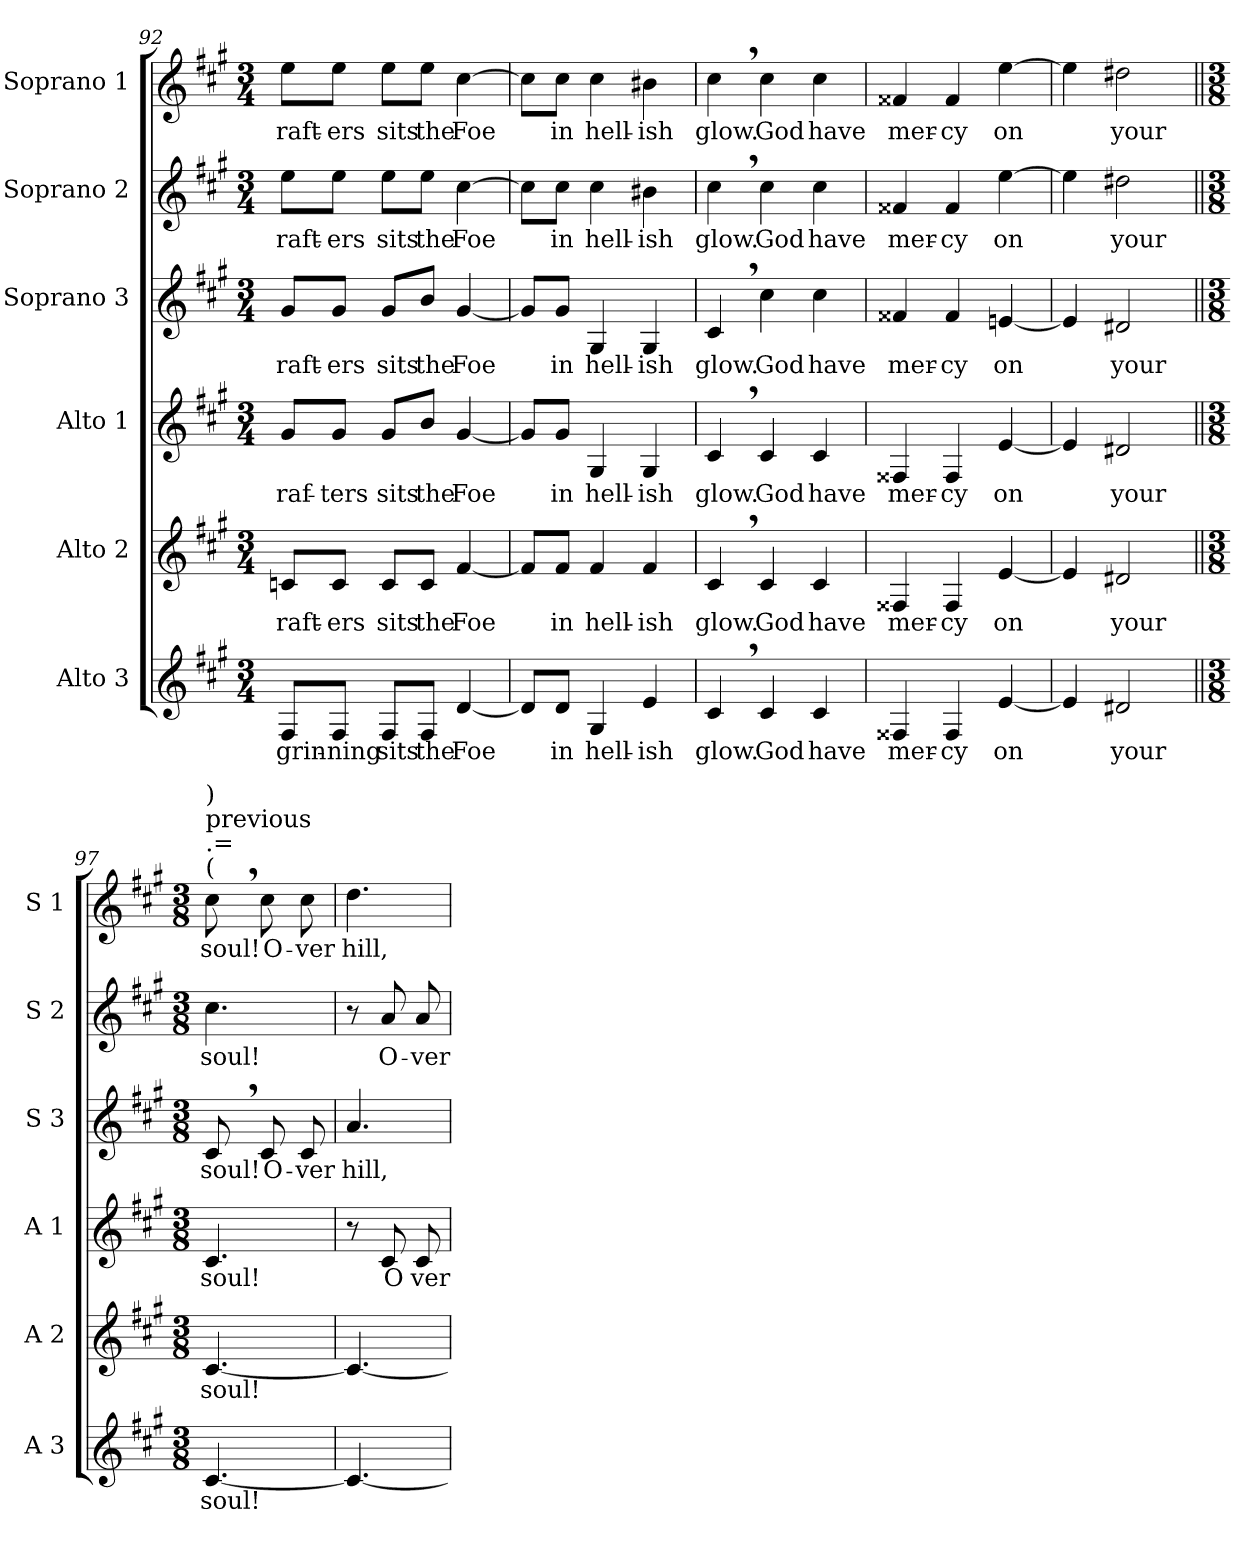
**kern	**text	**kern	**text	**kern	**text	**kern	**text	**kern	**text	**kern	**text
*part6	*part6	*part5	*part5	*part4	*part4	*part3	*part3	*part2	*part2	*part1	*part1
*staff6	*staff6	*staff5	*staff5	*staff4	*staff4	*staff3	*staff3	*staff2	*staff2	*staff1	*staff1
*I"Alto 3	*	*I"Alto 2	*	*I"Alto 1	*	*I"Soprano 3	*	*I"Soprano 2	*	*I"Soprano 1	*
*I'A 3	*	*I'A 2	*	*I'A 1	*	*I'S 3	*	*I'S 2	*	*I'S 1	*
*clefG2	*	*clefG2	*	*clefG2	*	*clefG2	*	*clefG2	*	*clefG2	*
*k[f#c#g#]	*	*k[f#c#g#]	*	*k[f#c#g#]	*	*k[f#c#g#]	*	*k[f#c#g#]	*	*k[f#c#g#]	*
*f#:	*	*f#:	*	*f#:	*	*f#:	*	*f#:	*	*f#:	*
*M3/4	*	*M3/4	*	*M3/4	*	*M3/4	*	*M3/4	*	*M3/4	*
=92	=92	=92	=92	=92	=92	=92	=92	=92	=92	=92	=92
!	!LO:LY:b	!	!	!	!	!	!	!	!	!	!
!	!	!	!LO:LY:b	!	!	!	!	!	!	!	!
!	!	!	!	!	!LO:LY:b	!	!	!	!	!	!
!	!	!	!	!	!	!	!LO:LY:b	!	!	!	!
!	!	!	!	!	!	!	!	!	!LO:LY:b	!	!
!	!	!	!	!	!	!	!	!	!	!	!LO:LY:b
8F#/L	grin-	8cn/L	raft-	8g#/L	raf-	8g#/L	raft-	8ee\L	raft-	8ee\L	raft-
!	!LO:LY:b	!	!	!	!	!	!	!	!	!	!
!	!	!	!LO:LY:b	!	!	!	!	!	!	!	!
!	!	!	!	!	!LO:LY:b	!	!	!	!	!	!
!	!	!	!	!	!	!	!LO:LY:b	!	!	!	!
!	!	!	!	!	!	!	!	!	!LO:LY:b	!	!
!	!	!	!	!	!	!	!	!	!	!	!LO:LY:b
8F#/J	-ning	8c/J	-ers	8g#/J	-ters	8g#/J	-ers	8ee\J	-ers	8ee\J	-ers
!	!LO:LY:b	!	!	!	!	!	!	!	!	!	!
!	!	!	!LO:LY:b	!	!	!	!	!	!	!	!
!	!	!	!	!	!LO:LY:b	!	!	!	!	!	!
!	!	!	!	!	!	!	!LO:LY:b	!	!	!	!
!	!	!	!	!	!	!	!	!	!LO:LY:b	!	!
!	!	!	!	!	!	!	!	!	!	!	!LO:LY:b
8F#/L	sits	8c/L	sits	8g#/L	sits	8g#/L	sits	8ee\L	sits	8ee\L	sits
!	!LO:LY:b	!	!	!	!	!	!	!	!	!	!
!	!	!	!LO:LY:b	!	!	!	!	!	!	!	!
!	!	!	!	!	!LO:LY:b	!	!	!	!	!	!
!	!	!	!	!	!	!	!LO:LY:b	!	!	!	!
!	!	!	!	!	!	!	!	!	!LO:LY:b	!	!
!	!	!	!	!	!	!	!	!	!	!	!LO:LY:b
8F#/J	the	8c/J	the	8b/J	the	8b/J	the	8ee\J	the	8ee\J	the
!	!LO:LY:b	!	!	!	!	!	!	!	!	!	!
!	!	!	!LO:LY:b	!	!	!	!	!	!	!	!
!	!	!	!	!	!LO:LY:b	!	!	!	!	!	!
!	!	!	!	!	!	!	!LO:LY:b	!	!	!	!
!	!	!	!	!	!	!	!	!	!LO:LY:b	!	!
!	!	!	!	!	!	!	!	!	!	!	!LO:LY:b
[4d/	Foe	[4f#/	Foe	[4g#/	Foe	[4g#/	Foe	[4cc#\	Foe	[4cc#\	Foe
=93	=93	=93	=93	=93	=93	=93	=93	=93	=93	=93	=93
8d/L]	.	8f#/L]	.	8g#/L]	.	8g#/L]	.	8cc#\L]	.	8cc#\L]	.
!	!LO:LY:b	!	!	!	!	!	!	!	!	!	!
!	!	!	!LO:LY:b	!	!	!	!	!	!	!	!
!	!	!	!	!	!LO:LY:b	!	!	!	!	!	!
!	!	!	!	!	!	!	!LO:LY:b	!	!	!	!
!	!	!	!	!	!	!	!	!	!LO:LY:b	!	!
!	!	!	!	!	!	!	!	!	!	!	!LO:LY:b
8d/J	in	8f#/J	in	8g#/J	in	8g#/J	in	8cc#\J	in	8cc#\J	in
!	!LO:LY:b	!	!	!	!	!	!	!	!	!	!
!	!	!	!LO:LY:b	!	!	!	!	!	!	!	!
!	!	!	!	!	!LO:LY:b	!	!	!	!	!	!
!	!	!	!	!	!	!	!LO:LY:b	!	!	!	!
!	!	!	!	!	!	!	!	!	!LO:LY:b	!	!
!	!	!	!	!	!	!	!	!	!	!	!LO:LY:b
4G#/	hell-	4f#/	hell-	4G#/	hell-	4G#/	hell-	4cc#\	hell-	4cc#\	hell-
!	!LO:LY:b	!	!	!	!	!	!	!	!	!	!
!	!	!	!LO:LY:b	!	!	!	!	!	!	!	!
!	!	!	!	!	!LO:LY:b	!	!	!	!	!	!
!	!	!	!	!	!	!	!LO:LY:b	!	!	!	!
!	!	!	!	!	!	!	!	!	!LO:LY:b	!	!
!	!	!	!	!	!	!	!	!	!	!	!LO:LY:b
4e/	-ish	4f#/	-ish	4G#/	-ish	4G#/	-ish	4b#X\	-ish	4b#X\	-ish
=94	=94	=94	=94	=94	=94	=94	=94	=94	=94	=94	=94
!	!LO:LY:b	!	!	!	!	!	!	!	!	!	!
!	!	!	!LO:LY:b	!	!	!	!	!	!	!	!
!	!	!	!	!	!LO:LY:b	!	!	!	!	!	!
!	!	!	!	!	!	!	!LO:LY:b	!	!	!	!
!	!	!	!	!	!	!	!	!	!LO:LY:b	!	!
!	!	!	!	!	!	!	!	!	!	!	!LO:LY:b
4c#,>/	glow.	4c#,>/	glow.	4c#,>/	glow.	4c#,>/	glow.	4cc#,>\	glow.	4cc#,>\	glow.
!	!LO:LY:b	!	!	!	!	!	!	!	!	!	!
!	!	!	!LO:LY:b	!	!	!	!	!	!	!	!
!	!	!	!	!	!LO:LY:b	!	!	!	!	!	!
!	!	!	!	!	!	!	!LO:LY:b	!	!	!	!
!	!	!	!	!	!	!	!	!	!LO:LY:b	!	!
!	!	!	!	!	!	!	!	!	!	!	!LO:LY:b
4c#/	God	4c#/	God	4c#/	God	4cc#\	God	4cc#\	God	4cc#\	God
!	!LO:LY:b	!	!	!	!	!	!	!	!	!	!
!	!	!	!LO:LY:b	!	!	!	!	!	!	!	!
!	!	!	!	!	!LO:LY:b	!	!	!	!	!	!
!	!	!	!	!	!	!	!LO:LY:b	!	!	!	!
!	!	!	!	!	!	!	!	!	!LO:LY:b	!	!
!	!	!	!	!	!	!	!	!	!	!	!LO:LY:b
4c#/	have	4c#/	have	4c#/	have	4cc#\	have	4cc#\	have	4cc#\	have
!!LO:LB:g=z
=95	=95	=95	=95	=95	=95	=95	=95	=95	=95	=95	=95
!	!LO:LY:b	!	!	!	!	!	!	!	!	!	!
!	!	!	!LO:LY:b	!	!	!	!	!	!	!	!
!	!	!	!	!	!LO:LY:b	!	!	!	!	!	!
!	!	!	!	!	!	!	!LO:LY:b	!	!	!	!
!	!	!	!	!	!	!	!	!	!LO:LY:b	!	!
!	!	!	!	!	!	!	!	!	!	!	!LO:LY:b
4F##X/	mer-	4F##X/	mer-	4F##X/	mer-	4f##X/	mer-	4f##X/	mer-	4f##X/	mer-
!	!LO:LY:b	!	!	!	!	!	!	!	!	!	!
!	!	!	!LO:LY:b	!	!	!	!	!	!	!	!
!	!	!	!	!	!LO:LY:b	!	!	!	!	!	!
!	!	!	!	!	!	!	!LO:LY:b	!	!	!	!
!	!	!	!	!	!	!	!	!	!LO:LY:b	!	!
!	!	!	!	!	!	!	!	!	!	!	!LO:LY:b
4F##/	-cy	4F##/	-cy	4F##/	-cy	4f##/	-cy	4f##/	-cy	4f##/	-cy
!	!LO:LY:b	!	!	!	!	!	!	!	!	!	!
!	!	!	!LO:LY:b	!	!	!	!	!	!	!	!
!	!	!	!	!	!LO:LY:b	!	!	!	!	!	!
!	!	!	!	!	!	!	!LO:LY:b	!	!	!	!
!	!	!	!	!	!	!	!	!	!LO:LY:b	!	!
!	!	!	!	!	!	!	!	!	!	!	!LO:LY:b
[4e/	on	[4e/	on	[4e/	on	[4en/	on	[4ee\	on	[4ee\	on
=96	=96	=96	=96	=96	=96	=96	=96	=96	=96	=96	=96
4e/]	.	4e/]	.	4e/]	.	4e/]	.	4ee\]	.	4ee\]	.
!	!LO:LY:b	!	!	!	!	!	!	!	!	!	!
!	!	!	!LO:LY:b	!	!	!	!	!	!	!	!
!	!	!	!	!	!LO:LY:b	!	!	!	!	!	!
!	!	!	!	!	!	!	!LO:LY:b	!	!	!	!
!	!	!	!	!	!	!	!	!	!LO:LY:b	!	!
!	!	!	!	!	!	!	!	!	!	!	!LO:LY:b
2d#X/	your	2d#X/	your	2d#X/	your	2d#X/	your	2dd#X\	your	2dd#X\	your
=97||	=97||	=97||	=97||	=97||	=97||	=97||	=97||	=97||	=97||	=97||	=97||
*M3/8	*	*M3/8	*	*M3/8	*	*M3/8	*	*M3/8	*	*M3/8	*
!	!LO:LY:b	!	!	!	!	!	!	!	!	!	!
!	!	!	!LO:LY:b	!	!	!	!	!	!	!	!
!	!	!	!	!	!LO:LY:b	!	!	!	!	!	!
!	!	!	!	!	!	!	!LO:LY:b	!	!	!	!
!	!	!	!	!	!	!	!	!	!LO:LY:b	!	!
!	!	!	!	!	!	!	!	!	!	!LO:TX:a:t=(	!
!	!	!	!	!	!	!	!	!	!	!LO:TX:a:t=.=	!
!	!	!	!	!	!	!	!	!	!	!LO:TX:a:t=previous	!
!	!	!	!	!	!	!	!	!	!	!LO:TX:a:t=)	!
!	!	!	!	!	!	!	!	!	!	!	!LO:LY:b
[4.c#/	soul!	[4.c#/	soul!	4.c#/	soul!	8c#,>/	soul!	4.cc#\	soul!	8cc#,>\	soul!
!	!	!	!	!	!	!	!LO:LY:b	!	!	!	!
!	!	!	!	!	!	!	!	!	!	!	!LO:LY:b
.	.	.	.	.	.	8c#/	O-	.	.	8cc#\	O-
!	!	!	!	!	!	!	!LO:LY:b	!	!	!	!
!	!	!	!	!	!	!	!	!	!	!	!LO:LY:b
.	.	.	.	.	.	8c#/	-ver	.	.	8cc#\	-ver
=98	=98	=98	=98	=98	=98	=98	=98	=98	=98	=98	=98
!	!	!	!	!	!	!	!LO:LY:b	!	!	!	!
!	!	!	!	!	!	!	!	!	!	!	!LO:LY:b
4.c#/_	.	4.c#/_	.	8r	.	4.a/	hill,	8r	.	4.dd\	hill,
!	!	!	!	!	!LO:LY:b	!	!	!	!	!	!
!	!	!	!	!	!	!	!	!	!LO:LY:b	!	!
.	.	.	.	8c#/	O	.	.	8a/	O-	.	.
!	!	!	!	!	!LO:LY:b	!	!	!	!	!	!
!	!	!	!	!	!	!	!	!	!LO:LY:b	!	!
.	.	.	.	8c#/	ver	.	.	8a/	-ver	.	.
=	=	=	=	=	=	=	=	=	=	=	=
*-	*-	*-	*-	*-	*-	*-	*-	*-	*-	*-	*-
